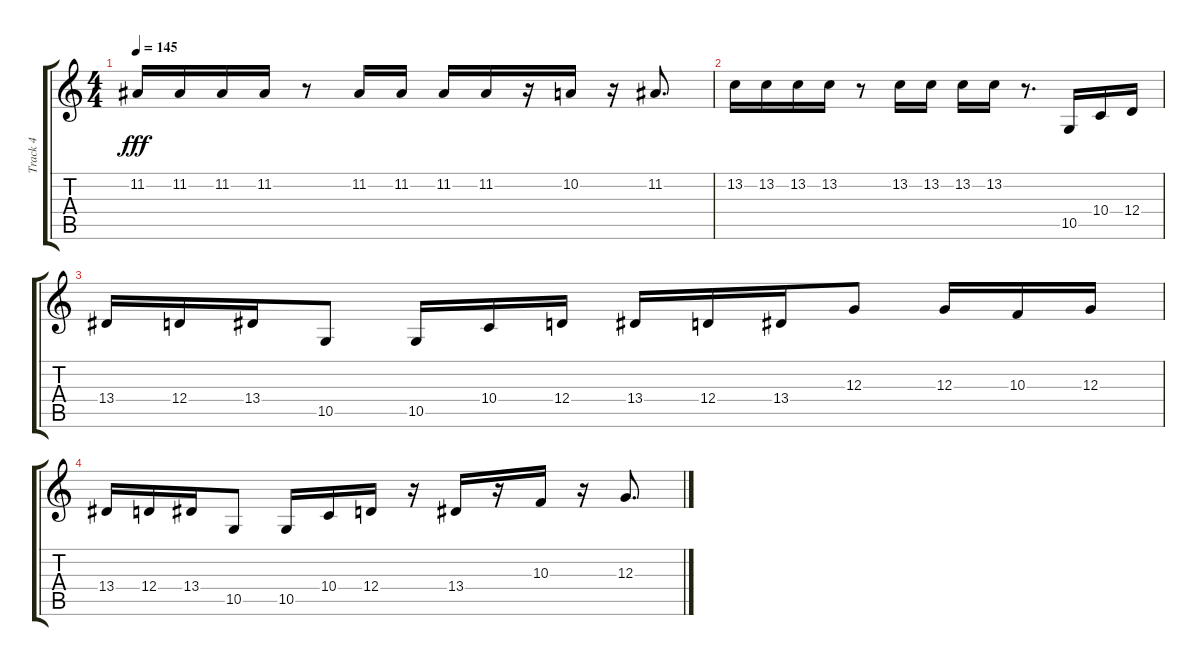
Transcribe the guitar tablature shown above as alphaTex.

\track ("Track 4" "Track 4") {instrument stringensemble1}
\staff {score tabs}
\tuning (E4 B3 G3 D3 A2 E2) {hide}
\ts (4 4)
\tempo 145
\clef g2
\ks c
11.2.16{dy fff} 11.2.16 11.2.16 11.2.16 r.8 11.2.16 11.2.16 11.2.16 11.2.16 r.16 10.2.16 r.16 11.2.8{d} |
13.2.16 13.2.16 13.2.16 13.2.16 r.8 13.2.16 13.2.16 13.2.16 13.2.16 r.8{d} 10.5.16 10.4.16 12.4.16 |
13.4.16 12.4.16 13.4.16 10.5.8 10.5.16 10.4.16 12.4.16 13.4.16 12.4.16 13.4.16 12.3.8 12.3.16 10.3.16 12.3.16 |
13.4.16 12.4.16 13.4.16 10.5.8 10.5.16 10.4.16 12.4.16 r.16 13.4.16 r.16 10.3.16 r.16 12.3.8{d}
